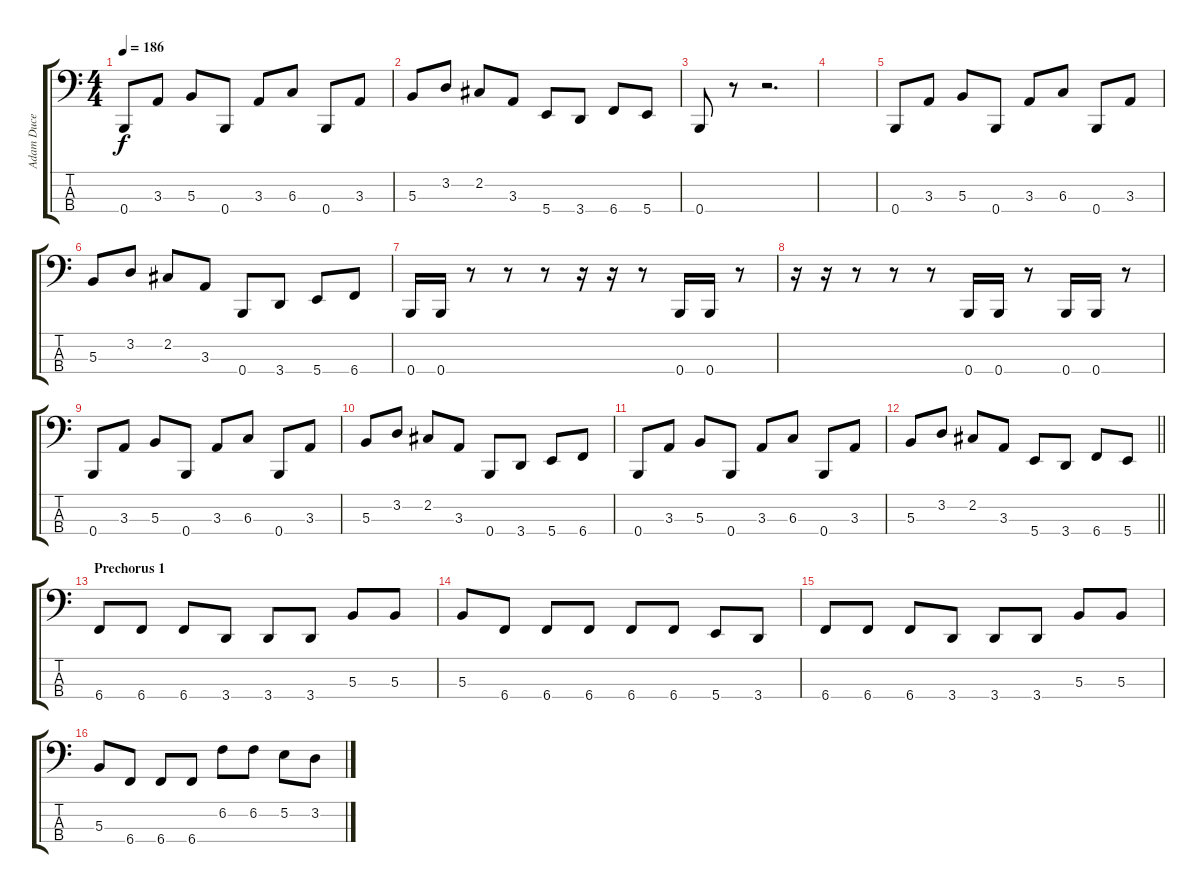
\track ("Adam Duce" "Adam Duce") {instrument electricbassfinger}
\staff {score tabs}
\tuning (E2 B1 Gb1 B0) {hide}
\ts (4 4)
\tempo 186
\clef f4
\ks c
0.4.8{dy f} 3.3.8 5.3.8 0.4.8 3.3.8 6.3.8 0.4.8 3.3.8 |
5.3.8 3.2.8 2.2.8 3.3.8 5.4.8 3.4.8 6.4.8 5.4.8 |
0.4.8 r.8 r.2{d} |
|
0.4.8 3.3.8 5.3.8 0.4.8 3.3.8 6.3.8 0.4.8 3.3.8 |
5.3.8 3.2.8 2.2.8 3.3.8 0.4.8 3.4.8 5.4.8 6.4.8 |
0.4.16 0.4.16 r.8 r.8 r.8 r.16 r.16 r.8 0.4.16 0.4.16 r.8 |
r.16 r.16 r.8 r.8 r.8 0.4.16 0.4.16 r.8 0.4.16 0.4.16 r.8 |
0.4.8 3.3.8 5.3.8 0.4.8 3.3.8 6.3.8 0.4.8 3.3.8 |
5.3.8 3.2.8 2.2.8 3.3.8 0.4.8 3.4.8 5.4.8 6.4.8 |
0.4.8 3.3.8 5.3.8 0.4.8 3.3.8 6.3.8 0.4.8 3.3.8 |
\barLineRight lightlight
5.3.8 3.2.8 2.2.8 3.3.8 5.4.8 3.4.8 6.4.8 5.4.8 |
\section ("" "Prechorus 1")
6.4.8 6.4.8 6.4.8 3.4.8 3.4.8 3.4.8 5.3.8 5.3.8 |
5.3.8 6.4.8 6.4.8 6.4.8 6.4.8 6.4.8 5.4.8 3.4.8 |
6.4.8 6.4.8 6.4.8 3.4.8 3.4.8 3.4.8 5.3.8 5.3.8 |
5.3.8 6.4.8 6.4.8 6.4.8 6.2.8 6.2.8 5.2.8 3.2.8
